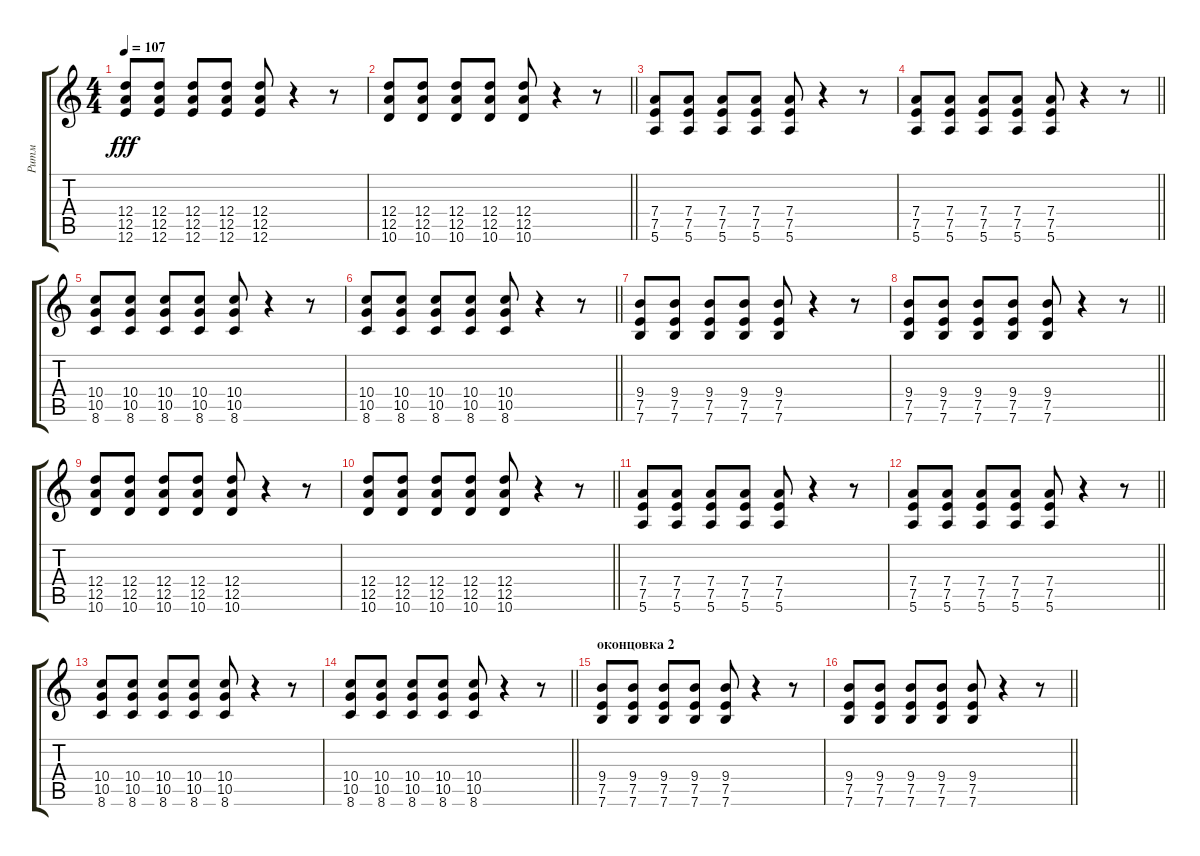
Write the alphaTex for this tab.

\track ("Ритм" "Ритм") {instrument acousticguitarsteel}
\staff {score tabs}
\tuning (E4 B3 G3 D3 A2 E2) {hide}
\ts (4 4)
\tempo 107
\clef g2
\ks c
(12.4 12.5 12.6).8{dy fff} (12.4 12.5 12.6).8 (12.4 12.5 12.6).8 (12.4 12.5 12.6).8 (12.4 12.5 12.6).8 r.4 r.8 |
\barLineRight lightlight
(12.4 12.5 10.6).8 (12.4 12.5 10.6).8 (12.4 12.5 10.6).8 (12.4 12.5 10.6).8 (12.4 12.5 10.6).8 r.4 r.8 |
(7.4 7.5 5.6).8 (7.4 7.5 5.6).8 (7.4 7.5 5.6).8 (7.4 7.5 5.6).8 (7.4 7.5 5.6).8 r.4 r.8 |
\barLineRight lightlight
(7.4 7.5 5.6).8 (7.4 7.5 5.6).8 (7.4 7.5 5.6).8 (7.4 7.5 5.6).8 (7.4 7.5 5.6).8 r.4 r.8 |
(10.4 10.5 8.6).8 (10.4 10.5 8.6).8 (10.4 10.5 8.6).8 (10.4 10.5 8.6).8 (10.4 10.5 8.6).8 r.4 r.8 |
\barLineRight lightlight
(10.4 10.5 8.6).8 (10.4 10.5 8.6).8 (10.4 10.5 8.6).8 (10.4 10.5 8.6).8 (10.4 10.5 8.6).8 r.4 r.8 |
(9.4 7.5 7.6).8 (9.4 7.5 7.6).8 (9.4 7.5 7.6).8 (9.4 7.5 7.6).8 (9.4 7.5 7.6).8 r.4 r.8 |
\barLineRight lightlight
(9.4 7.5 7.6).8 (9.4 7.5 7.6).8 (9.4 7.5 7.6).8 (9.4 7.5 7.6).8 (9.4 7.5 7.6).8 r.4 r.8 |
(12.4 12.5 10.6).8 (12.4 12.5 10.6).8 (12.4 12.5 10.6).8 (12.4 12.5 10.6).8 (12.4 12.5 10.6).8 r.4 r.8 |
\barLineRight lightlight
(12.4 12.5 10.6).8 (12.4 12.5 10.6).8 (12.4 12.5 10.6).8 (12.4 12.5 10.6).8 (12.4 12.5 10.6).8 r.4 r.8 |
(7.4 7.5 5.6).8 (7.4 7.5 5.6).8 (7.4 7.5 5.6).8 (7.4 7.5 5.6).8 (7.4 7.5 5.6).8 r.4 r.8 |
\barLineRight lightlight
(7.4 7.5 5.6).8 (7.4 7.5 5.6).8 (7.4 7.5 5.6).8 (7.4 7.5 5.6).8 (7.4 7.5 5.6).8 r.4 r.8 |
(10.4 10.5 8.6).8 (10.4 10.5 8.6).8 (10.4 10.5 8.6).8 (10.4 10.5 8.6).8 (10.4 10.5 8.6).8 r.4 r.8 |
\barLineRight lightlight
(10.4 10.5 8.6).8 (10.4 10.5 8.6).8 (10.4 10.5 8.6).8 (10.4 10.5 8.6).8 (10.4 10.5 8.6).8 r.4 r.8 |
\section ("" "оконцовка 2")
(9.4 7.5 7.6).8{volume 7 instrument distortionguitar} (9.4 7.5 7.6).8 (9.4 7.5 7.6).8 (9.4 7.5 7.6).8 (9.4 7.5 7.6).8 r.4 r.8 |
\barLineRight lightlight
(9.4 7.5 7.6).8 (9.4 7.5 7.6).8 (9.4 7.5 7.6).8 (9.4 7.5 7.6).8 (9.4 7.5 7.6).8 r.4 r.8
